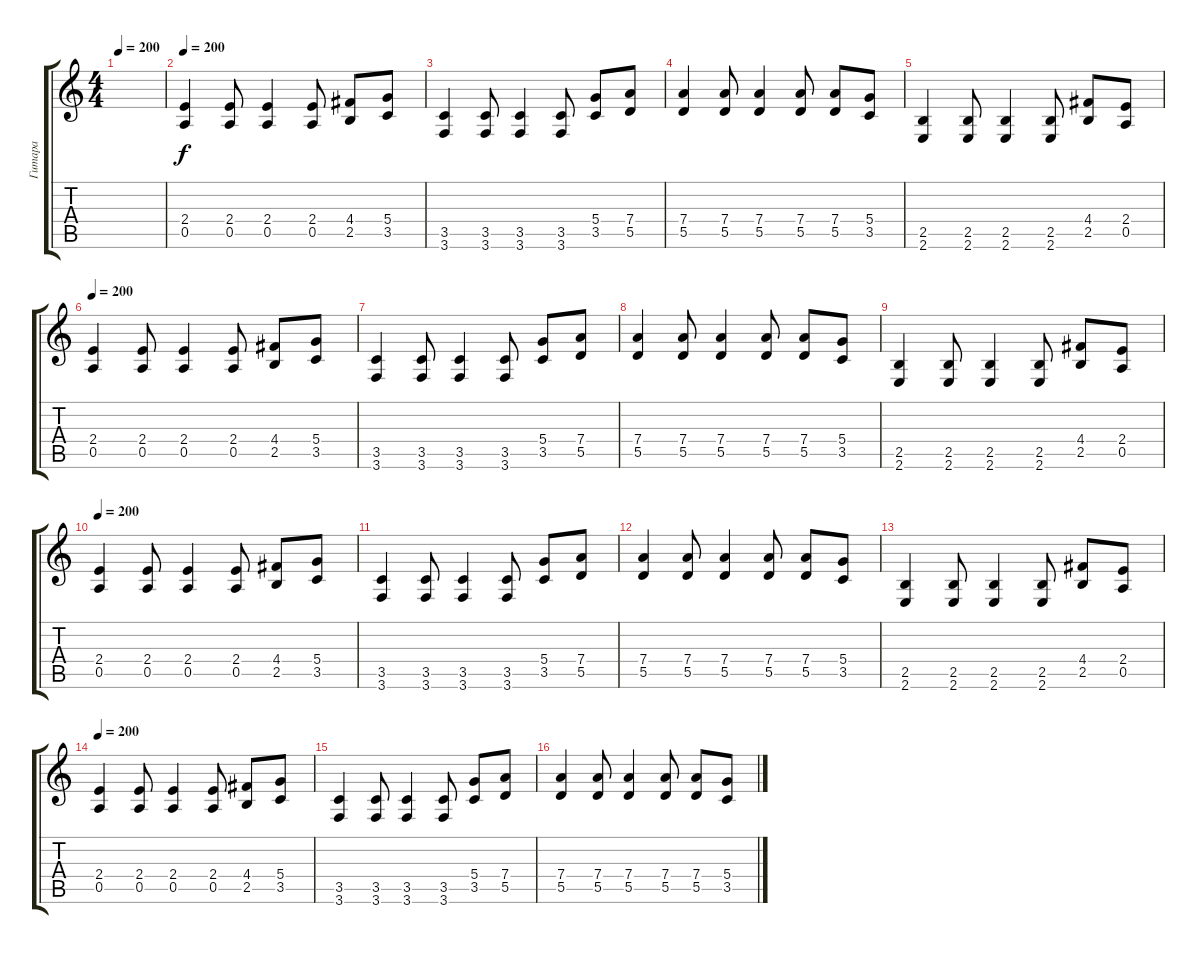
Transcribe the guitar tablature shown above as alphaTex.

\track ("Гитара" "Гитара") {instrument distortionguitar}
\staff {score tabs}
\tuning (E4 B3 G3 D3 A2 D2) {hide}
\ts (4 4)
\tempo 200
\clef g2
\ks c
|
\tempo 200
(2.4 0.5).4 (2.4 0.5).8 (2.4 0.5).4 (2.4 0.5).8 (4.4 2.5).8 (5.4 3.5).8 |
(3.5 3.6).4 (3.5 3.6).8 (3.5 3.6).4 (3.5 3.6).8 (5.4 3.5).8 (7.4 5.5).8 |
(7.4 5.5).4 (7.4 5.5).8 (7.4 5.5).4 (7.4 5.5).8 (7.4 5.5).8 (5.4 3.5).8 |
(2.5 2.6).4 (2.5 2.6).8 (2.5 2.6).4 (2.5 2.6).8 (4.4 2.5).8 (2.4 0.5).8 |
\tempo 200
(2.4 0.5).4 (2.4 0.5).8 (2.4 0.5).4 (2.4 0.5).8 (4.4 2.5).8 (5.4 3.5).8 |
(3.5 3.6).4 (3.5 3.6).8 (3.5 3.6).4 (3.5 3.6).8 (5.4 3.5).8 (7.4 5.5).8 |
(7.4 5.5).4 (7.4 5.5).8 (7.4 5.5).4 (7.4 5.5).8 (7.4 5.5).8 (5.4 3.5).8 |
(2.5 2.6).4 (2.5 2.6).8 (2.5 2.6).4 (2.5 2.6).8 (4.4 2.5).8 (2.4 0.5).8 |
\tempo 200
(2.4 0.5).4 (2.4 0.5).8 (2.4 0.5).4 (2.4 0.5).8 (4.4 2.5).8 (5.4 3.5).8 |
(3.5 3.6).4 (3.5 3.6).8 (3.5 3.6).4 (3.5 3.6).8 (5.4 3.5).8 (7.4 5.5).8 |
(7.4 5.5).4 (7.4 5.5).8 (7.4 5.5).4 (7.4 5.5).8 (7.4 5.5).8 (5.4 3.5).8 |
(2.5 2.6).4 (2.5 2.6).8 (2.5 2.6).4 (2.5 2.6).8 (4.4 2.5).8 (2.4 0.5).8 |
\tempo 200
(2.4 0.5).4 (2.4 0.5).8 (2.4 0.5).4 (2.4 0.5).8 (4.4 2.5).8 (5.4 3.5).8 |
(3.5 3.6).4 (3.5 3.6).8 (3.5 3.6).4 (3.5 3.6).8 (5.4 3.5).8 (7.4 5.5).8 |
(7.4 5.5).4 (7.4 5.5).8 (7.4 5.5).4 (7.4 5.5).8 (7.4 5.5).8 (5.4 3.5).8
